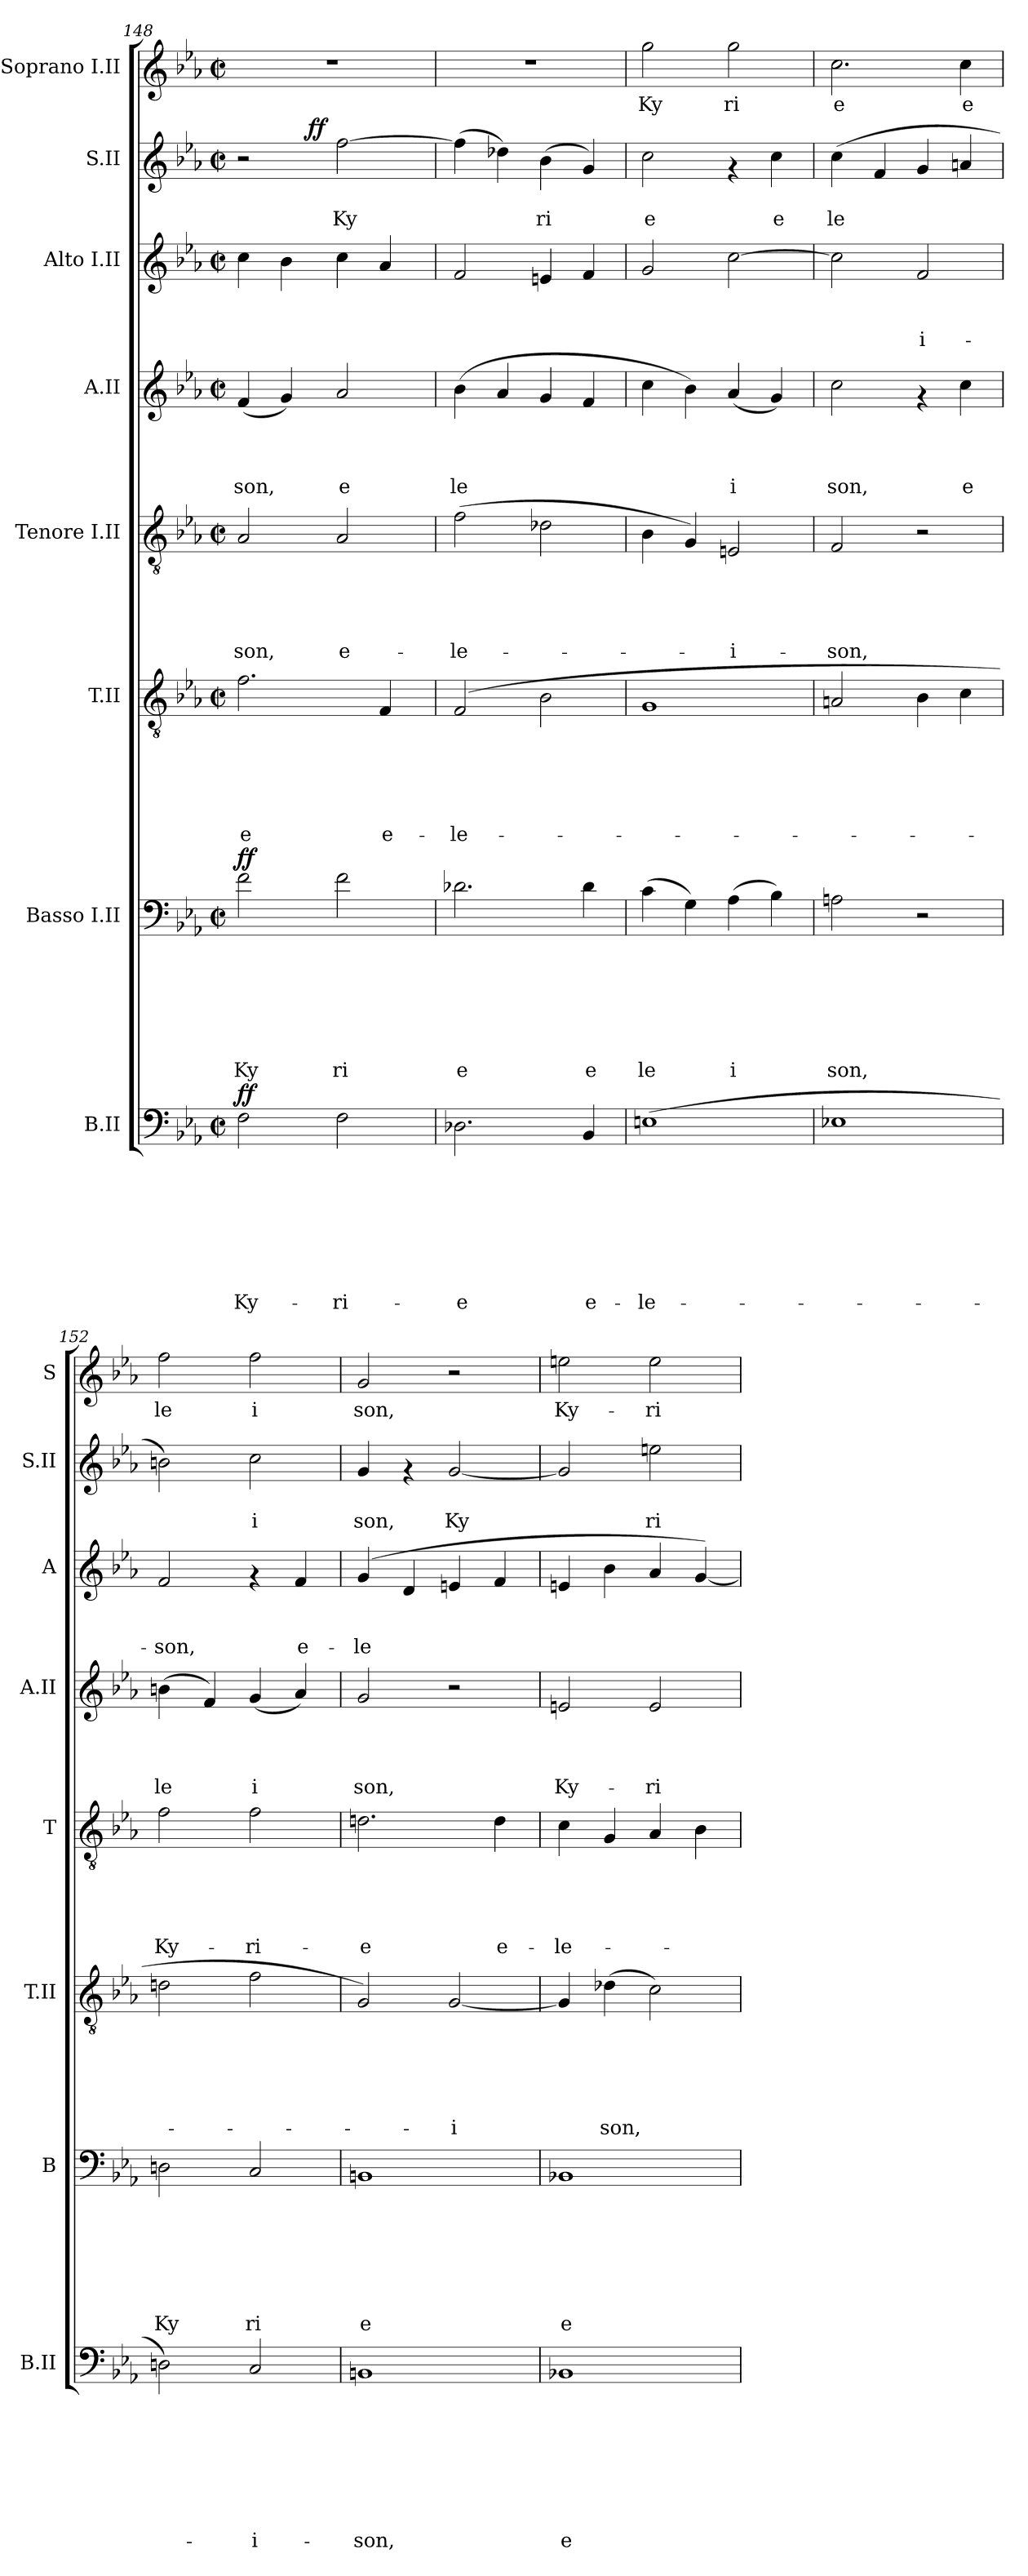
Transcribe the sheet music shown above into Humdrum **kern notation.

**kern	**text	**text	**text	**text	**text	**text	**text	**text	**dynam	**kern	**text	**text	**text	**text	**text	**text	**text	**dynam	**kern	**text	**text	**text	**text	**text	**text	**kern	**text	**text	**text	**text	**text	**kern	**text	**text	**text	**text	**kern	**text	**text	**text	**kern	**text	**text	**dynam	**kern	**text
*part8	*part8	*part8	*part8	*part8	*part8	*part8	*part8	*part8	*part8	*part7	*part7	*part7	*part7	*part7	*part7	*part7	*part7	*part7	*part6	*part6	*part6	*part6	*part6	*part6	*part6	*part5	*part5	*part5	*part5	*part5	*part5	*part4	*part4	*part4	*part4	*part4	*part3	*part3	*part3	*part3	*part2	*part2	*part2	*part2	*part1	*part1
*staff8	*staff8	*staff8	*staff8	*staff8	*staff8	*staff8	*staff8	*staff8	*staff8	*staff7	*staff7	*staff7	*staff7	*staff7	*staff7	*staff7	*staff7	*staff7	*staff6	*staff6	*staff6	*staff6	*staff6	*staff6	*staff6	*staff5	*staff5	*staff5	*staff5	*staff5	*staff5	*staff4	*staff4	*staff4	*staff4	*staff4	*staff3	*staff3	*staff3	*staff3	*staff2	*staff2	*staff2	*staff2	*staff1	*staff1
*I"B.II	*	*	*	*	*	*	*	*	*	*I"Basso I.II	*	*	*	*	*	*	*	*	*I"T.II	*	*	*	*	*	*	*I"Tenore I.II	*	*	*	*	*	*I"A.II	*	*	*	*	*I"Alto I.II	*	*	*	*I"S.II	*	*	*	*I"Soprano I.II	*
*I'B.II	*	*	*	*	*	*	*	*	*	*I'B	*	*	*	*	*	*	*	*	*I'T.II	*	*	*	*	*	*	*I'T	*	*	*	*	*	*I'A.II	*	*	*	*	*I'A	*	*	*	*I'S.II	*	*	*	*I'S	*
!!LO:PB:g=z
*clefF4	*	*	*	*	*	*	*	*	*	*clefF4	*	*	*	*	*	*	*	*	*clefGv2	*	*	*	*	*	*	*clefGv2	*	*	*	*	*	*clefG2	*	*	*	*	*clefG2	*	*	*	*clefG2	*	*	*	*clefG2	*
*k[b-e-a-]	*	*	*	*	*	*	*	*	*	*k[b-e-a-]	*	*	*	*	*	*	*	*	*k[b-e-a-]	*	*	*	*	*	*	*k[b-e-a-]	*	*	*	*	*	*k[b-e-a-]	*	*	*	*	*k[b-e-a-]	*	*	*	*k[b-e-a-]	*	*	*	*k[b-e-a-]	*
*E-:	*	*	*	*	*	*	*	*	*	*E-:	*	*	*	*	*	*	*	*	*E-:	*	*	*	*	*	*	*E-:	*	*	*	*	*	*E-:	*	*	*	*	*E-:	*	*	*	*E-:	*	*	*	*E-:	*
*M2/2	*	*	*	*	*	*	*	*	*	*M2/2	*	*	*	*	*	*	*	*	*M2/2	*	*	*	*	*	*	*M2/2	*	*	*	*	*	*M2/2	*	*	*	*	*M2/2	*	*	*	*M2/2	*	*	*	*M2/2	*
*met(c|)	*	*	*	*	*	*	*	*	*	*met(c|)	*	*	*	*	*	*	*	*	*met(c|)	*	*	*	*	*	*	*met(c|)	*	*	*	*	*	*met(c|)	*	*	*	*	*met(c|)	*	*	*	*met(c|)	*	*	*	*met(c|)	*
=148	=148	=148	=148	=148	=148	=148	=148	=148	=148	=148	=148	=148	=148	=148	=148	=148	=148	=148	=148	=148	=148	=148	=148	=148	=148	=148	=148	=148	=148	=148	=148	=148	=148	=148	=148	=148	=148	=148	=148	=148	=148	=148	=148	=148	=148	=148
!	!	!	!	!	!	!	!	!LO:LY:b	!LO:DY:a	!	!	!	!	!	!	!	!LO:LY:b	!LO:DY:a	!	!	!	!	!	!	!LO:LY:b	!	!	!	!	!	!LO:LY:b	!	!	!	!	!LO:LY:b	!	!	!	!	!	!	!	!	!	!
*	*	*	*	*	*	*	*	*	*	*	*	*	*	*	*	*	*	*	*	*	*	*	*	*	*	*	*	*	*	*	*	*	*	*	*	*	*	*	*	*	*^	*	*	*	*	*
2F\	.	.	.	.	.	.	.	Ky-	ff	2f\	.	.	.	.	.	.	Ky	ff	2.f\	.	.	.	.	.	-e	2A-/	.	.	.	.	-son,	(<4f/	.	.	.	son,	4cc\	.	.	.	2r	4.ryy	.	.	.	1r	.
.	.	.	.	.	.	.	.	.	.	.	.	.	.	.	.	.	.	.	.	.	.	.	.	.	.	.	.	.	.	.	.	4g/)	.	.	.	.	4b-\	.	.	.	.	.	.	.	.	.	.
!	!	!	!	!	!	!	!	!	!	!	!	!	!	!	!	!	!	!	!	!	!	!	!	!	!	!	!	!	!	!	!	!	!	!	!	!	!	!	!	!	!	!	!	!	!LO:DY:a	!	!
.	.	.	.	.	.	.	.	.	.	.	.	.	.	.	.	.	.	.	.	.	.	.	.	.	.	.	.	.	.	.	.	.	.	.	.	.	.	.	.	.	.	2ryy	.	.	ff	.	.
!	!	!	!	!	!	!	!	!LO:LY:b	!	!	!	!	!	!	!	!	!LO:LY:b	!	!	!	!	!	!	!	!	!	!	!	!	!	!LO:LY:b	!	!	!	!	!LO:LY:b	!	!	!	!	!	!	!	!LO:LY:b	!	!	!
2F\	.	.	.	.	.	.	.	-ri-	.	2f\	.	.	.	.	.	.	ri	.	.	.	.	.	.	.	.	2A-/	.	.	.	.	e-	2a-/	.	.	.	e	4cc\	.	.	.	[>2ff\	.	.	Ky	.	.	.
!	!	!	!	!	!	!	!	!	!	!	!	!	!	!	!	!	!	!	!	!	!	!	!	!	!LO:LY:b	!	!	!	!	!	!	!	!	!	!	!	!	!	!	!	!	!	!	!	!	!	!
.	.	.	.	.	.	.	.	.	.	.	.	.	.	.	.	.	.	.	4F/	.	.	.	.	.	e-	.	.	.	.	.	.	.	.	.	.	.	4a-/	.	.	.	.	.	.	.	.	.	.
.	.	.	.	.	.	.	.	.	.	.	.	.	.	.	.	.	.	.	.	.	.	.	.	.	.	.	.	.	.	.	.	.	.	.	.	.	.	.	.	.	.	8ryy	.	.	.	.	.
=149	=149	=149	=149	=149	=149	=149	=149	=149	=149	=149	=149	=149	=149	=149	=149	=149	=149	=149	=149	=149	=149	=149	=149	=149	=149	=149	=149	=149	=149	=149	=149	=149	=149	=149	=149	=149	=149	=149	=149	=149	=149	=149	=149	=149	=149	=149	=149
!	!	!	!	!	!	!	!	!LO:LY:b	!	!	!	!	!	!	!	!	!LO:LY:b	!	!	!	!	!	!	!	!LO:LY:b	!	!	!	!	!	!LO:LY:b	!	!	!	!	!LO:LY:b	!	!	!	!	!	!	!	!	!	!	!
*	*	*	*	*	*	*	*	*	*	*	*	*	*	*	*	*	*	*	*	*	*	*	*	*	*	*	*	*	*	*	*	*	*	*	*	*	*	*	*	*	*v	*v	*	*	*	*	*
2.D-X\	.	.	.	.	.	.	.	-e	.	2.d-X\	.	.	.	.	.	.	e	.	(>2F/	.	.	.	.	.	-le-	(>2f\	.	.	.	.	-le-	(>4b-\	.	.	.	le	2f/	.	.	.	(>4ff\]	.	.	.	1r	.
.	.	.	.	.	.	.	.	.	.	.	.	.	.	.	.	.	.	.	.	.	.	.	.	.	.	.	.	.	.	.	.	4a-/	.	.	.	.	.	.	.	.	4dd-X\)	.	.	.	.	.
!	!	!	!	!	!	!	!	!	!	!	!	!	!	!	!	!	!	!	!	!	!	!	!	!	!	!	!	!	!	!	!	!	!	!	!	!	!	!	!	!	!	!	!LO:LY:b	!	!	!
.	.	.	.	.	.	.	.	.	.	.	.	.	.	.	.	.	.	.	2B-\	.	.	.	.	.	.	2d-X\	.	.	.	.	.	4g/	.	.	.	.	4en/	.	.	.	(>4b-\	.	ri	.	.	.
!	!	!	!	!	!	!	!	!LO:LY:b	!	!	!	!	!	!	!	!	!LO:LY:b	!	!	!	!	!	!	!	!	!	!	!	!	!	!	!	!	!	!	!	!	!	!	!	!	!	!	!	!	!
4BB-/	.	.	.	.	.	.	.	e-	.	4d-\	.	.	.	.	.	.	e	.	.	.	.	.	.	.	.	.	.	.	.	.	.	4f/	.	.	.	.	4f/	.	.	.	4g/)	.	.	.	.	.
=150	=150	=150	=150	=150	=150	=150	=150	=150	=150	=150	=150	=150	=150	=150	=150	=150	=150	=150	=150	=150	=150	=150	=150	=150	=150	=150	=150	=150	=150	=150	=150	=150	=150	=150	=150	=150	=150	=150	=150	=150	=150	=150	=150	=150	=150	=150
!	!	!	!	!	!	!	!	!LO:LY:b	!	!	!	!	!	!	!	!	!LO:LY:b	!	!	!	!	!	!	!	!	!	!	!	!	!	!	!	!	!	!	!	!	!	!	!	!	!	!LO:LY:b	!	!	!LO:LY:b
(>1En	.	.	.	.	.	.	.	-le-	.	(>4c\	.	.	.	.	.	.	le	.	1G	.	.	.	.	.	.	4B-\	.	.	.	.	.	4cc\	.	.	.	.	2g/	.	.	.	2cc\	.	e	.	2gg\	Ky
.	.	.	.	.	.	.	.	.	.	4G\)	.	.	.	.	.	.	.	.	.	.	.	.	.	.	.	4G/)	.	.	.	.	.	4b-\)	.	.	.	.	.	.	.	.	.	.	.	.	.	.
!	!	!	!	!	!	!	!	!	!	!	!	!	!	!	!	!	!LO:LY:b	!	!	!	!	!	!	!	!	!	!	!	!	!	!LO:LY:b	!	!	!	!	!LO:LY:b	!	!	!	!	!	!	!	!	!	!LO:LY:b
.	.	.	.	.	.	.	.	.	.	(>4A-\	.	.	.	.	.	.	i	.	.	.	.	.	.	.	.	2En/	.	.	.	.	-i-	(<4a-/	.	.	.	i	[>2cc\	.	.	.	4rf	.	.	.	2gg\	ri
!	!	!	!	!	!	!	!	!	!	!	!	!	!	!	!	!	!	!	!	!	!	!	!	!	!	!	!	!	!	!	!	!	!	!	!	!	!	!	!	!	!	!	!LO:LY:b	!	!	!
.	.	.	.	.	.	.	.	.	.	4B-\)	.	.	.	.	.	.	.	.	.	.	.	.	.	.	.	.	.	.	.	.	.	4g/)	.	.	.	.	.	.	.	.	4cc\	.	e	.	.	.
=151	=151	=151	=151	=151	=151	=151	=151	=151	=151	=151	=151	=151	=151	=151	=151	=151	=151	=151	=151	=151	=151	=151	=151	=151	=151	=151	=151	=151	=151	=151	=151	=151	=151	=151	=151	=151	=151	=151	=151	=151	=151	=151	=151	=151	=151	=151
!	!	!	!	!	!	!	!	!	!	!	!	!	!	!	!	!	!LO:LY:b	!	!	!	!	!	!	!	!	!	!	!	!	!	!LO:LY:b	!	!	!	!	!LO:LY:b	!	!	!	!	!	!	!LO:LY:b	!	!	!LO:LY:b
1E-X	.	.	.	.	.	.	.	.	.	2An\	.	.	.	.	.	.	son,	.	2An/	.	.	.	.	.	.	2F/	.	.	.	.	-son,	2cc\	.	.	.	son,	2cc\]	.	.	.	(>4cc\	.	le	.	2.cc\	e
.	.	.	.	.	.	.	.	.	.	.	.	.	.	.	.	.	.	.	.	.	.	.	.	.	.	.	.	.	.	.	.	.	.	.	.	.	.	.	.	.	4f/	.	.	.	.	.
!	!	!	!	!	!	!	!	!	!	!	!	!	!	!	!	!	!	!	!	!	!	!	!	!	!	!	!	!	!	!	!	!	!	!	!	!	!	!	!	!LO:LY:b	!	!	!	!	!	!
.	.	.	.	.	.	.	.	.	.	2r	.	.	.	.	.	.	.	.	4B-\	.	.	.	.	.	.	2r	.	.	.	.	.	4rf	.	.	.	.	2f/	.	.	i-	4g/	.	.	.	.	.
!	!	!	!	!	!	!	!	!	!	!	!	!	!	!	!	!	!	!	!	!	!	!	!	!	!	!	!	!	!	!	!	!	!	!	!	!LO:LY:b	!	!	!	!	!	!	!	!	!	!LO:LY:b
.	.	.	.	.	.	.	.	.	.	.	.	.	.	.	.	.	.	.	4c\	.	.	.	.	.	.	.	.	.	.	.	.	4cc\	.	.	.	e	.	.	.	.	4an/	.	.	.	4cc\	e
=152	=152	=152	=152	=152	=152	=152	=152	=152	=152	=152	=152	=152	=152	=152	=152	=152	=152	=152	=152	=152	=152	=152	=152	=152	=152	=152	=152	=152	=152	=152	=152	=152	=152	=152	=152	=152	=152	=152	=152	=152	=152	=152	=152	=152	=152	=152
!	!	!	!	!	!	!	!	!	!	!	!	!	!	!	!	!	!LO:LY:b	!	!	!	!	!	!	!	!	!	!	!	!	!	!LO:LY:b	!	!	!	!	!LO:LY:b	!	!	!	!LO:LY:b	!	!	!	!	!	!LO:LY:b
2Dn\)	.	.	.	.	.	.	.	.	.	2Dn\	.	.	.	.	.	.	Ky	.	2dn\	.	.	.	.	.	.	2f\	.	.	.	.	Ky-	(>4bn\	.	.	.	le	2f/	.	.	-son,	2bn\)	.	.	.	2ff\	le
.	.	.	.	.	.	.	.	.	.	.	.	.	.	.	.	.	.	.	.	.	.	.	.	.	.	.	.	.	.	.	.	4f/)	.	.	.	.	.	.	.	.	.	.	.	.	.	.
!	!	!	!	!	!	!	!	!LO:LY:b	!	!	!	!	!	!	!	!	!LO:LY:b	!	!	!	!	!	!	!	!	!	!	!	!	!	!LO:LY:b	!	!	!	!	!LO:LY:b	!	!	!	!	!	!	!LO:LY:b	!	!	!LO:LY:b
2C/	.	.	.	.	.	.	.	-i-	.	2C/	.	.	.	.	.	.	ri	.	2f\	.	.	.	.	.	.	2f\	.	.	.	.	-ri-	(<4g/	.	.	.	i	4rf	.	.	.	2cc\	.	i	.	2ff\	i
!	!	!	!	!	!	!	!	!	!	!	!	!	!	!	!	!	!	!	!	!	!	!	!	!	!	!	!	!	!	!	!	!	!	!	!	!	!	!	!	!LO:LY:b	!	!	!	!	!	!
.	.	.	.	.	.	.	.	.	.	.	.	.	.	.	.	.	.	.	.	.	.	.	.	.	.	.	.	.	.	.	.	4a-/)	.	.	.	.	4f/	.	.	e-	.	.	.	.	.	.
!!LO:PB:g=z
=153	=153	=153	=153	=153	=153	=153	=153	=153	=153	=153	=153	=153	=153	=153	=153	=153	=153	=153	=153	=153	=153	=153	=153	=153	=153	=153	=153	=153	=153	=153	=153	=153	=153	=153	=153	=153	=153	=153	=153	=153	=153	=153	=153	=153	=153	=153
!	!	!	!	!	!	!	!	!LO:LY:b	!	!	!	!	!	!	!	!	!LO:LY:b	!	!	!	!	!	!	!	!	!	!	!	!	!	!LO:LY:b	!	!	!	!	!LO:LY:b	!	!	!	!LO:LY:b	!	!	!LO:LY:b	!	!	!LO:LY:b
1BBn	.	.	.	.	.	.	.	-son,	.	1BBn	.	.	.	.	.	.	e	.	2G/)	.	.	.	.	.	.	2.dn\	.	.	.	.	-e	2g/	.	.	.	son,	(>4g/	.	.	-le	4g/	.	son,	.	2g/	son,
.	.	.	.	.	.	.	.	.	.	.	.	.	.	.	.	.	.	.	.	.	.	.	.	.	.	.	.	.	.	.	.	.	.	.	.	.	4d/	.	.	.	4rf	.	.	.	.	.
!	!	!	!	!	!	!	!	!	!	!	!	!	!	!	!	!	!	!	!	!	!	!	!	!	!LO:LY:b	!	!	!	!	!	!	!	!	!	!	!	!	!	!	!	!	!	!LO:LY:b	!	!	!
.	.	.	.	.	.	.	.	.	.	.	.	.	.	.	.	.	.	.	[<2G/	.	.	.	.	.	-i	.	.	.	.	.	.	2r	.	.	.	.	4en/	.	.	.	[<2g/	.	Ky	.	2r	.
!	!	!	!	!	!	!	!	!	!	!	!	!	!	!	!	!	!	!	!	!	!	!	!	!	!	!	!	!	!	!	!LO:LY:b	!	!	!	!	!	!	!	!	!	!	!	!	!	!	!
.	.	.	.	.	.	.	.	.	.	.	.	.	.	.	.	.	.	.	.	.	.	.	.	.	.	4d\	.	.	.	.	e-	.	.	.	.	.	4f/	.	.	.	.	.	.	.	.	.
=154	=154	=154	=154	=154	=154	=154	=154	=154	=154	=154	=154	=154	=154	=154	=154	=154	=154	=154	=154	=154	=154	=154	=154	=154	=154	=154	=154	=154	=154	=154	=154	=154	=154	=154	=154	=154	=154	=154	=154	=154	=154	=154	=154	=154	=154	=154
!	!	!	!	!	!	!	!	!LO:LY:b	!	!	!	!	!	!	!	!	!LO:LY:b	!	!	!	!	!	!	!	!	!	!	!	!	!	!LO:LY:b	!	!	!	!	!LO:LY:b	!	!	!	!	!	!	!	!	!	!LO:LY:b
1BB-X	.	.	.	.	.	.	.	e	.	1BB-X	.	.	.	.	.	.	e	.	4G/]	.	.	.	.	.	.	4c\	.	.	.	.	-le-	2en/	.	.	.	Ky-	4en/	.	.	.	2g/]	.	.	.	2een\	Ky-
!	!	!	!	!	!	!	!	!	!	!	!	!	!	!	!	!	!	!	!	!	!	!	!	!	!LO:LY:b	!	!	!	!	!	!	!	!	!	!	!	!	!	!	!	!	!	!	!	!	!
.	.	.	.	.	.	.	.	.	.	.	.	.	.	.	.	.	.	.	(>4d-X\	.	.	.	.	.	son,	4G/	.	.	.	.	.	.	.	.	.	.	4b-\	.	.	.	.	.	.	.	.	.
!	!	!	!	!	!	!	!	!	!	!	!	!	!	!	!	!	!	!	!	!	!	!	!	!	!	!	!	!	!	!	!	!	!	!	!	!LO:LY:b	!	!	!	!	!	!	!LO:LY:b	!	!	!LO:LY:b
.	.	.	.	.	.	.	.	.	.	.	.	.	.	.	.	.	.	.	2c\)	.	.	.	.	.	.	4A-/	.	.	.	.	.	2e/	.	.	.	-ri-	4a-/	.	.	.	2een\	.	ri	.	2ee\	-ri-
.	.	.	.	.	.	.	.	.	.	.	.	.	.	.	.	.	.	.	.	.	.	.	.	.	.	4B-\	.	.	.	.	.	.	.	.	.	.	[<4g/)	.	.	.	.	.	.	.	.	.
=	=	=	=	=	=	=	=	=	=	=	=	=	=	=	=	=	=	=	=	=	=	=	=	=	=	=	=	=	=	=	=	=	=	=	=	=	=	=	=	=	=	=	=	=	=	=
*-	*-	*-	*-	*-	*-	*-	*-	*-	*-	*-	*-	*-	*-	*-	*-	*-	*-	*-	*-	*-	*-	*-	*-	*-	*-	*-	*-	*-	*-	*-	*-	*-	*-	*-	*-	*-	*-	*-	*-	*-	*-	*-	*-	*-	*-	*-
